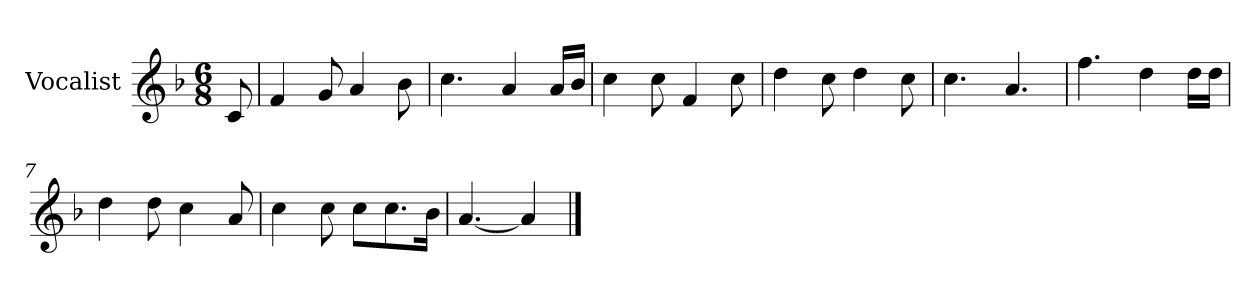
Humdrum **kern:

**kern
*part1
*staff1
*I"Vocalist
*k[b-]
*F:
*M6/8
=
8c
=1
4f
8g
4a
8b-
=2
4.cc
4a
16aLL
16b-JJ
=3
4cc
8cc
4f
8cc
=4
4dd
8cc
4dd
8cc
=5
4.cc
4.a
=6
4.ff
4dd
16ddLL
16ddJJ
=7
4dd
8dd
4cc
8a
=8
4cc
8cc
8ccL
8.cc
16b-Jk
=9
[4.a
4a]
==
*-
